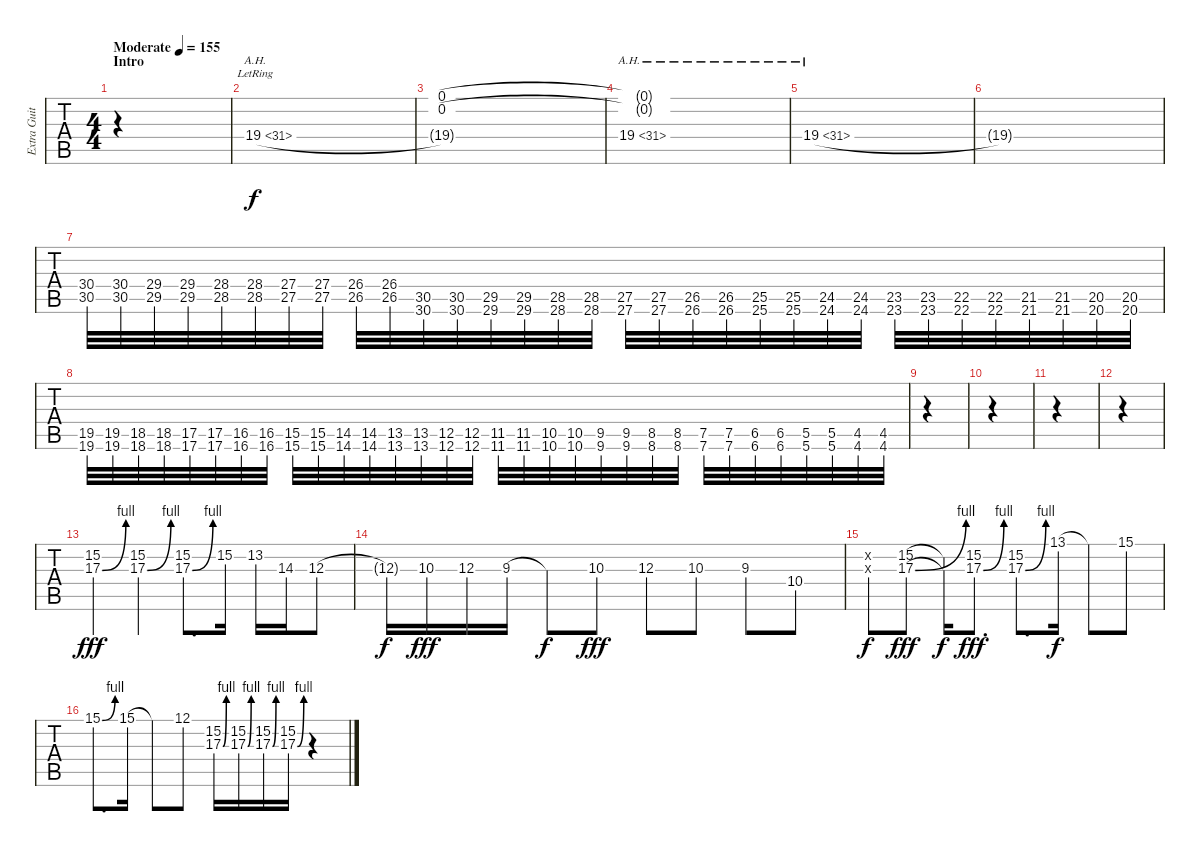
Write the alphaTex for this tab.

\track ("Extra Guitar One" "Extra Guit") {instrument distortionguitar}
\staff {tabs}
\tuning (Eb4 Bb3 Gb3 Db3 Ab2 Eb2) {hide}
\ts (4 4)
\section ("" "Intro")
\tempo (155 "Moderate")
\clef g2
\ks c
|
19.4{ah 12 lr}.1{volume 8} |
(0.1 0.2 19.4{t}).1 |
(0.1{t} 0.2{t} 19.4{ah 12}).1 |
19.4{ah 12}.1{dy f volume 16} |
19.4{t}.1 |
(30.4 30.5).32{volume 8} (30.4 30.5).32 (29.4 29.5).32 (29.4 29.5).32 (28.4 28.5).32 (28.4 28.5).32 (27.4 27.5).32 (27.4 27.5).32 (26.4 26.5).32 (26.4 26.5).32 (30.5 30.6).32 (30.5 30.6).32 (29.5 29.6).32 (29.5 29.6).32 (28.5 28.6).32 (28.5 28.6).32 (27.5 27.6).32 (27.5 27.6).32 (26.5 26.6).32 (26.5 26.6).32 (25.5 25.6).32 (25.5 25.6).32 (24.5 24.6).32 (24.5 24.6).32 (23.5 23.6).32 (23.5 23.6).32 (22.5 22.6).32 (22.5 22.6).32 (21.5 21.6).32 (21.5 21.6).32 (20.5 20.6).32 (20.5 20.6).32 |
(19.5 19.6).32 (19.5 19.6).32 (18.5 18.6).32 (18.5 18.6).32 (17.5 17.6).32 (17.5 17.6).32 (16.5 16.6).32 (16.5 16.6).32 (15.5 15.6).32 (15.5 15.6).32 (14.5 14.6).32 (14.5 14.6).32 (13.5 13.6).32 (13.5 13.6).32 (12.5 12.6).32 (12.5 12.6).32 (11.5 11.6).32 (11.5 11.6).32 (10.5 10.6).32 (10.5 10.6).32 (9.5 9.6).32 (9.5 9.6).32 (8.5 8.6).32 (8.5 8.6).32 (7.5 7.6).32 (7.5 7.6).32 (6.5 6.6).32 (6.5 6.6).32 (5.5 5.6).32 (5.5 5.6).32 (4.5 4.6).32 (4.5 4.6).32 |
|
|
|
|
(15.2 17.3{be (bend 0 0 60 4)}).4{dy fff volume 13 balance 8} (15.2 17.3{be (bend 0 0 60 4)}).4 (15.2 17.3{be (bend 0 0 60 4)}).8{d} 15.2.16 13.2.16 14.3.16 12.3.8 |
12.3{t}.16{dy f} 10.3.16{dy fff} 12.3.16 9.3.16 9.3{t}.8{dy f} 10.3.8{dy fff} 12.3.8 10.3.8 9.3.8 10.4.8 |
(9.2{x} 9.3{x}).8{dy f} (15.2 17.3{be (bend 0 0 60 4)}).8{dy fff} (15.2{t} 17.3{t}).16{dy f} (15.2 17.3{be (bend 0 0 60 4)}).8{d dy fff} (15.2 17.3{be (bend 0 0 60 4)}).8{d} 13.1.16{dy f} 13.1{t}.8 15.1.8 |
15.1{be (bend 0 0 60 4)}.8{d} 15.1.16 15.1{t}.8 12.1.8 (15.2 17.3{be (bend 0 0 60 4)}).16{volume 8} (15.2 17.3{be (bend 0 0 60 4)}).16 (15.2 17.3{be (bend 0 0 60 4)}).16 (15.2 17.3{be (bend 0 0 60 4)}).16 r.4
